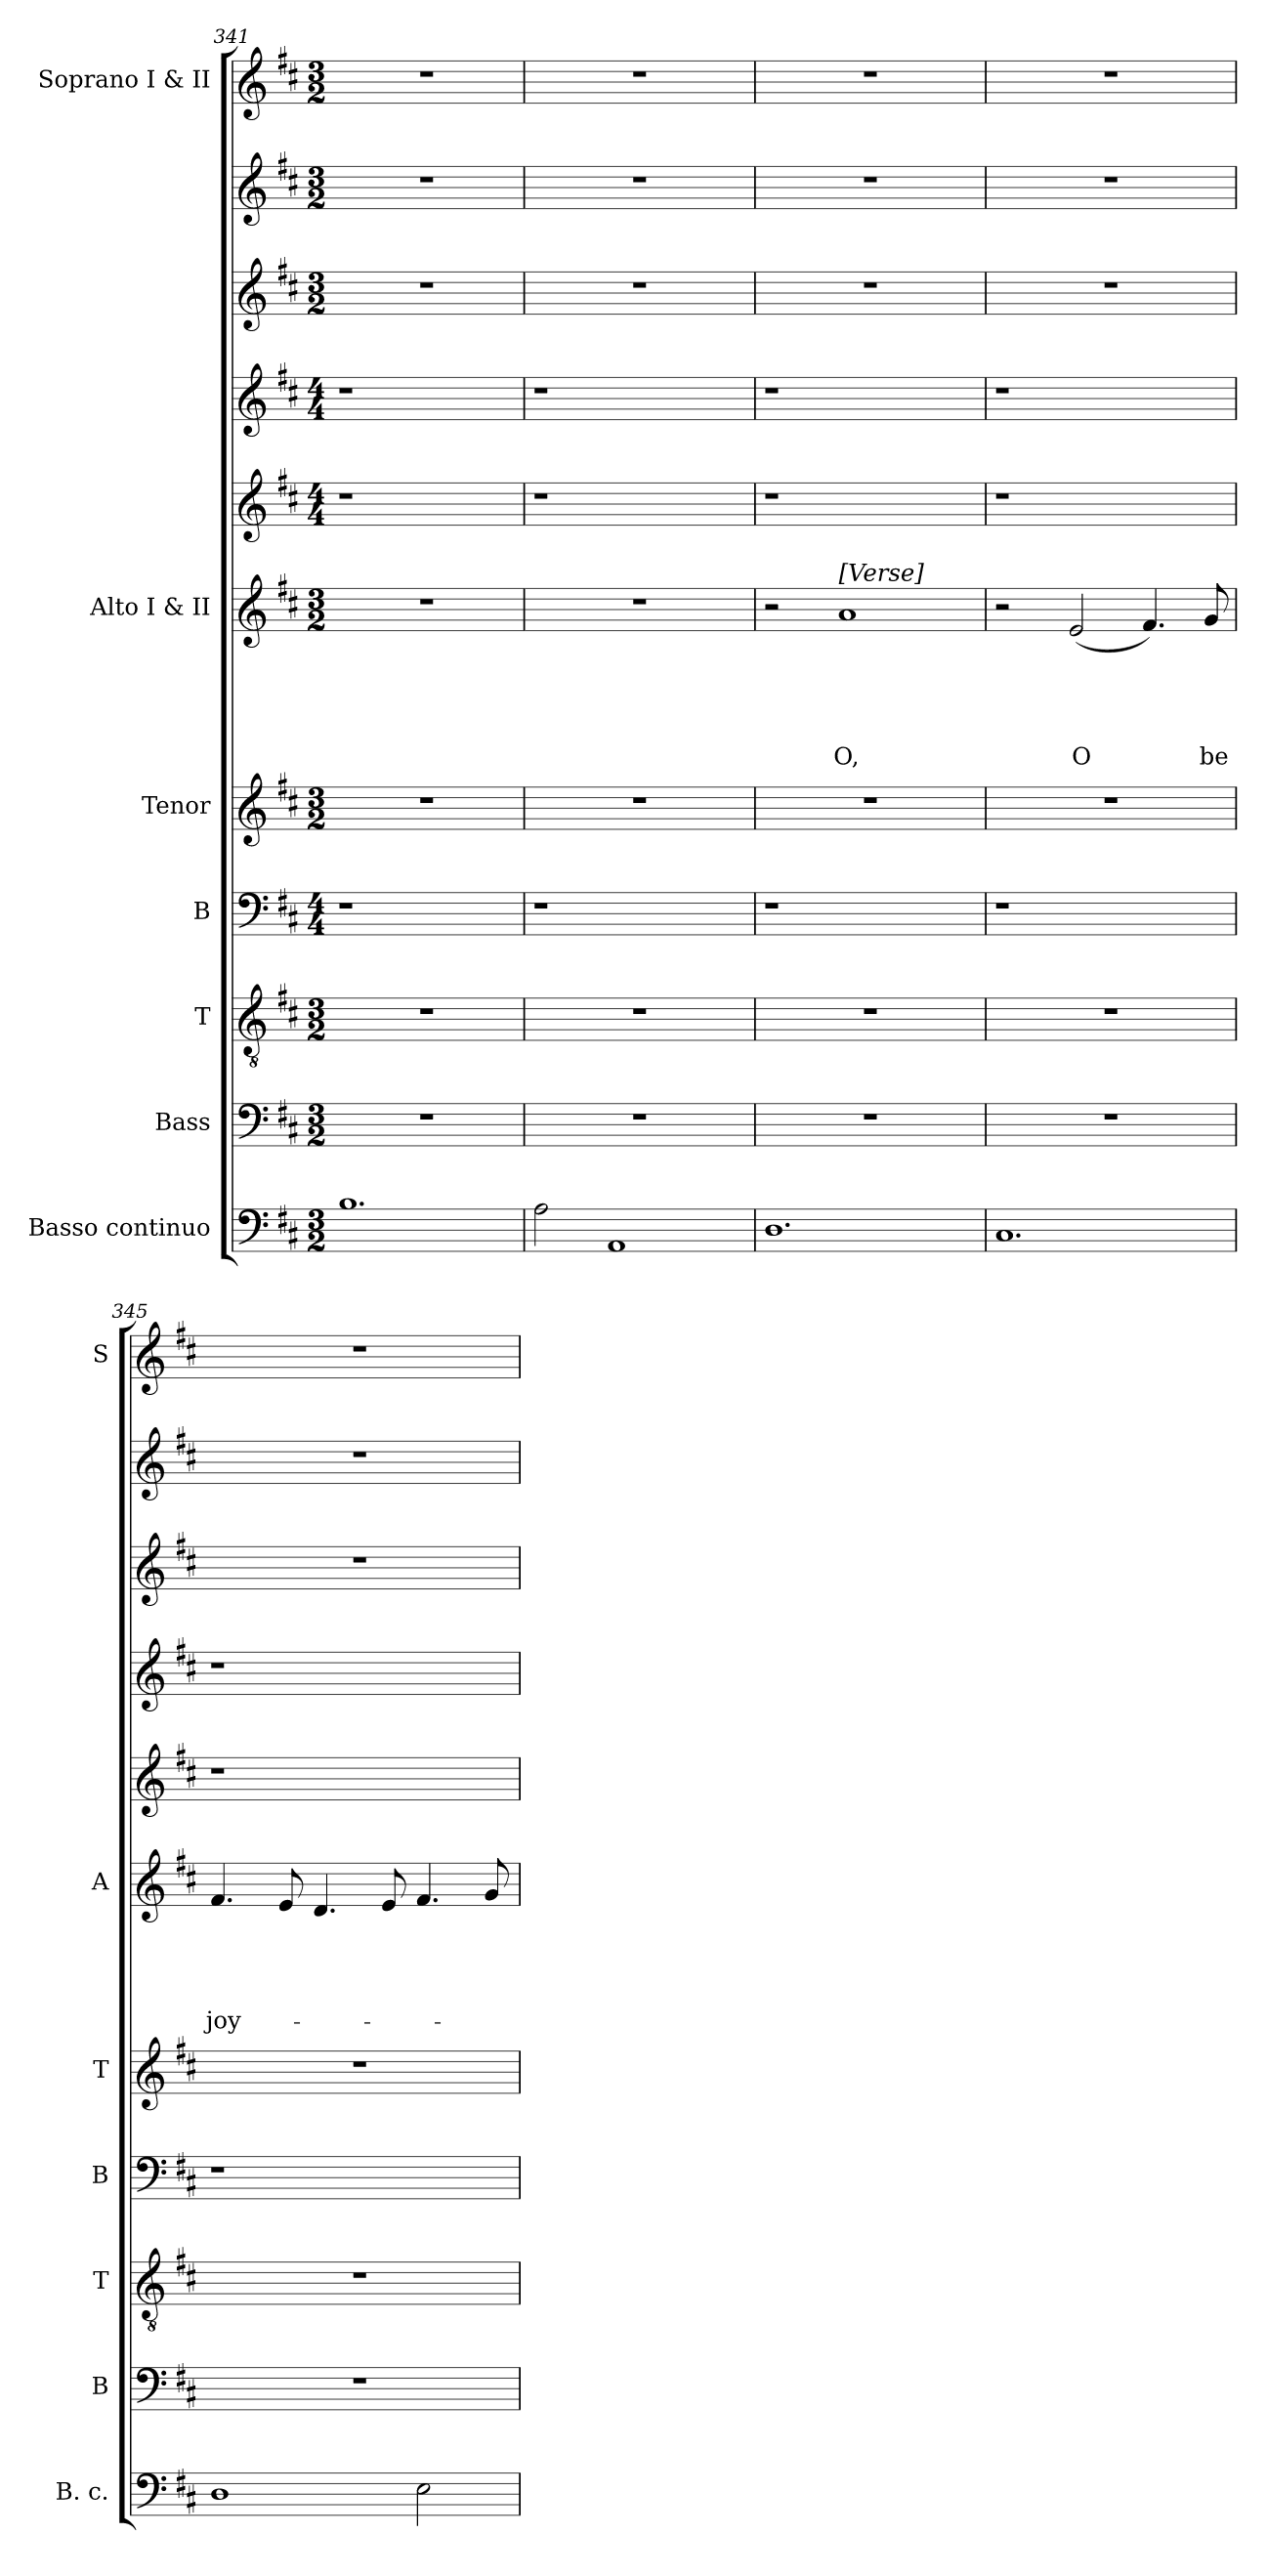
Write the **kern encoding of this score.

**kern	**kern	**kern	**kern	**kern	**kern	**text	**text	**text	**text	**text	**kern	**kern	**kern	**kern	**kern
*part11	*part10	*part9	*part8	*part7	*part6	*part6	*part6	*part6	*part6	*part6	*part5	*part4	*part3	*part2	*part1
*staff11	*staff10	*staff9	*staff8	*staff7	*staff6	*staff6	*staff6	*staff6	*staff6	*staff6	*staff5	*staff4	*staff3	*staff2	*staff1
*I"Basso continuo	*I"Bass	*I"T	*I"B	*I"Tenor	*I"Alto I & II	*	*	*	*	*	*	*	*	*	*I"Soprano I & II
*I'B. c.	*I'B	*I'T	*I'B	*I'T	*I'A	*	*	*	*	*	*	*	*	*	*I'S
*clefF4	*clefF4	*clefGv2	*clefF4	*clefG2	*clefG2	*	*	*	*	*	*clefG2	*clefG2	*clefG2	*clefG2	*clefG2
*ITrd7c12	*	*	*	*	*	*	*	*	*	*	*	*	*	*	*
*k[f#c#]	*k[f#c#]	*k[f#c#]	*k[f#c#]	*k[f#c#]	*k[f#c#]	*	*	*	*	*	*k[f#c#]	*k[f#c#]	*k[f#c#]	*k[f#c#]	*k[f#c#]
*D:	*D:	*D:	*D:	*D:	*D:	*	*	*	*	*	*D:	*D:	*D:	*D:	*D:
*M3/2	*M3/2	*M3/2	*M4/4	*M3/2	*M3/2	*	*	*	*	*	*M4/4	*M4/4	*M3/2	*M3/2	*M3/2
=341	=341	=341	=341	=341	=341	=341	=341	=341	=341	=341	=341	=341	=341	=341	=341
!	!LO:N:vis=1	!LO:N:vis=1	!	!	!LO:N:vis=1	!	!	!	!	!	!	!	!	!	!LO:N:vis=1
1.BB	1.r	1.r	1r	1.r	1.r	.	.	.	.	.	1r	1r	1.r	1.r	1.r
.	.	.	2ryy	.	.	.	.	.	.	.	2ryy	2ryy	.	.	.
=342	=342	=342	=342	=342	=342	=342	=342	=342	=342	=342	=342	=342	=342	=342	=342
!	!LO:N:vis=1	!LO:N:vis=1	!	!	!LO:N:vis=1	!	!	!	!	!	!	!	!	!	!LO:N:vis=1
2AA\	1.r	1.r	1r	1.r	1.r	.	.	.	.	.	1r	1r	1.r	1.r	1.r
1AAA	.	.	.	.	.	.	.	.	.	.	.	.	.	.	.
.	.	.	2ryy	.	.	.	.	.	.	.	2ryy	2ryy	.	.	.
=343	=343	=343	=343	=343	=343	=343	=343	=343	=343	=343	=343	=343	=343	=343	=343
!	!LO:N:vis=1	!LO:N:vis=1	!	!	!	!	!	!	!	!	!	!	!	!	!LO:N:vis=1
1.DD	1.r	1.r	1r	1.r	2r	.	.	.	.	.	1r	1r	1.r	1.r	1.r
!	!	!	!	!	!LO:TX:a:t=[Verse]	!	!	!	!	!	!	!	!	!	!
!	!	!	!	!	!	!	!	!	!	!LO:LY:b	!	!	!	!	!
.	.	.	.	.	1a	.	.	.	.	O,	.	.	.	.	.
.	.	.	2ryy	.	.	.	.	.	.	.	2ryy	2ryy	.	.	.
=344	=344	=344	=344	=344	=344	=344	=344	=344	=344	=344	=344	=344	=344	=344	=344
!	!LO:N:vis=1	!LO:N:vis=1	!	!	!	!	!	!	!	!	!	!	!	!	!LO:N:vis=1
1.CC#	1.r	1.r	1r	1.r	2r	.	.	.	.	.	1r	1r	1.r	1.r	1.r
!	!	!	!	!	!	!	!	!	!	!LO:LY:b	!	!	!	!	!
.	.	.	.	.	(<2e/	.	.	.	.	O	.	.	.	.	.
.	.	.	2ryy	.	4.f#/)	.	.	.	.	.	2ryy	2ryy	.	.	.
!	!	!	!	!	!	!	!	!	!	!LO:LY:b	!	!	!	!	!
.	.	.	.	.	8g/	.	.	.	.	be	.	.	.	.	.
!!LO:LB:g=z
=345	=345	=345	=345	=345	=345	=345	=345	=345	=345	=345	=345	=345	=345	=345	=345
!	!	!	!	!	!	!	!	!	!	!LO:LY:b	!	!	!	!	!
1DD	1.r	1.r	1r	1.r	4.f#/	.	.	.	.	joy-	1r	1r	1.r	1.r	1.r
.	.	.	.	.	8e/	.	.	.	.	.	.	.	.	.	.
.	.	.	.	.	4.d/	.	.	.	.	.	.	.	.	.	.
.	.	.	.	.	8e/	.	.	.	.	.	.	.	.	.	.
2EE\	.	.	2ryy	.	4.f#/	.	.	.	.	.	2ryy	2ryy	.	.	.
.	.	.	.	.	8g/	.	.	.	.	.	.	.	.	.	.
=	=	=	=	=	=	=	=	=	=	=	=	=	=	=	=
*-	*-	*-	*-	*-	*-	*-	*-	*-	*-	*-	*-	*-	*-	*-	*-
